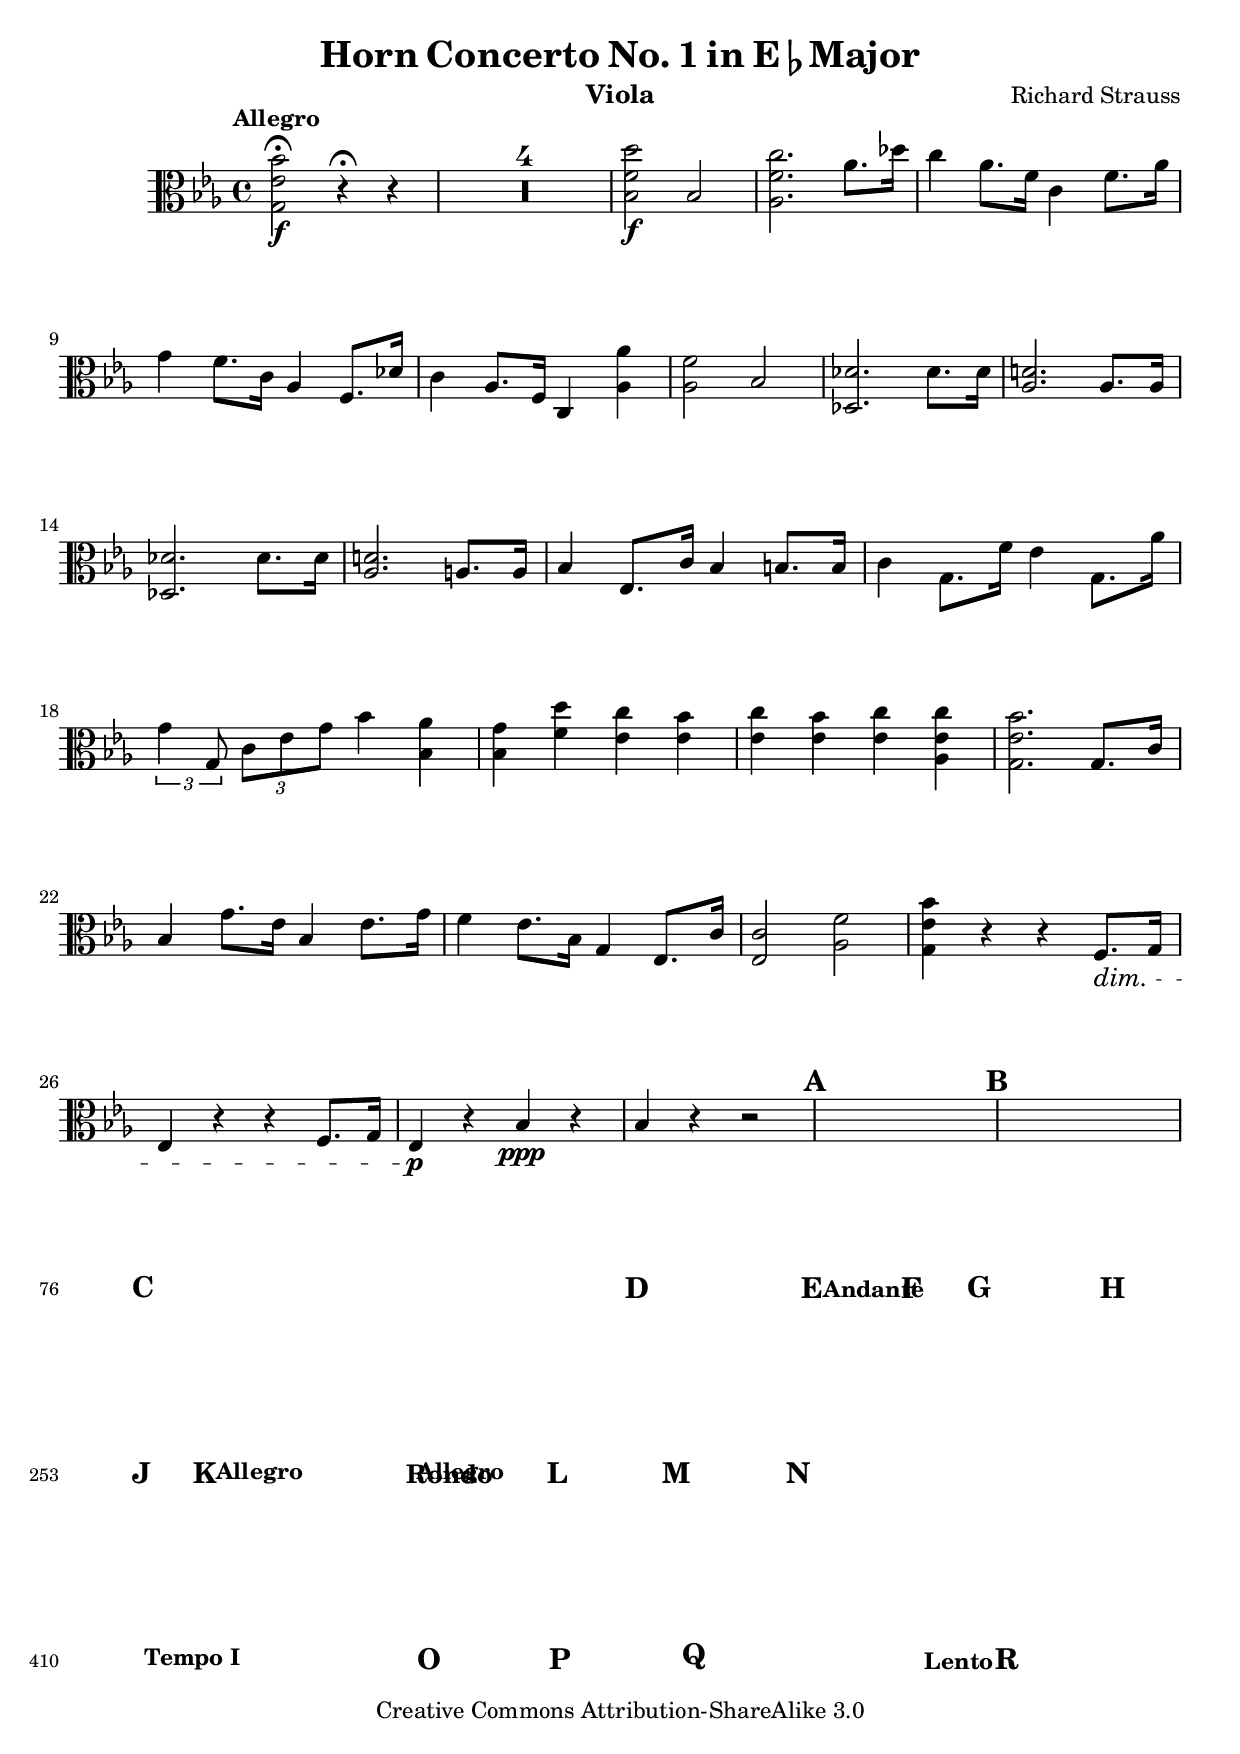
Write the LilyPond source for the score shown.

\version "2.13.33"

\version "2.13.33"

\include "defs.ily"

violaMvtI = \relative c'
{
  \clef alto
  \key ees \major
  <g ees' bes'>2\f\fermata r4\fermata r |
  R1*4 |
  <bes f' d'>2\f bes |
  <aes f' c'>2. aes'8. des16 |
  c4 aes8. f16 c4 f8. aes16 |
  g4 f8. c16 aes4 f8. des'16 |
  c4 aes8. f16 c4 <aes' aes'>4 |
  <aes f'>2 bes |
  <des des,>2. des8. des16 |
  <aes d>2. aes8. aes16 |
  <des des,>2. des8. des16 |
  <aes d>2. a8. a16 |
  bes4 ees,8. c'16 bes4 b8. b16 |
  c4 g8. f'16 ees4 g,8. aes'16 |
  \times 2/3 {g4 g,8} \times 2/3 {c8 ees g} bes4 <bes, aes'>4 |
  <bes g'> <f' d'> <ees c'> <ees bes'> |
  <ees c'> <ees bes'> <ees c'> <aes, ees' c'> |
  <g ees' bes'>2. g8. c16 |
  bes4 g'8. ees16 bes4 ees8. g16 |
  f4 ees8. bes16 g4 ees8. c'16 |
  <ees, c'>2 <aes f'> |
  <g ees' bes'>4 r r f8.\dim g16 |
  ees4 r r f8. g16 |
  ees4\p r bes'\ppp r |
  bes r r2 |

  %A
}

violaMvtII = \relative c'
{
}

violaMvtIII = \relative c'
{
}

viola = {\violaMvtI \violaMvtII \violaMvtIII}


instrument = \markup {Viola}
notes = \viola

\include "part.ily"
